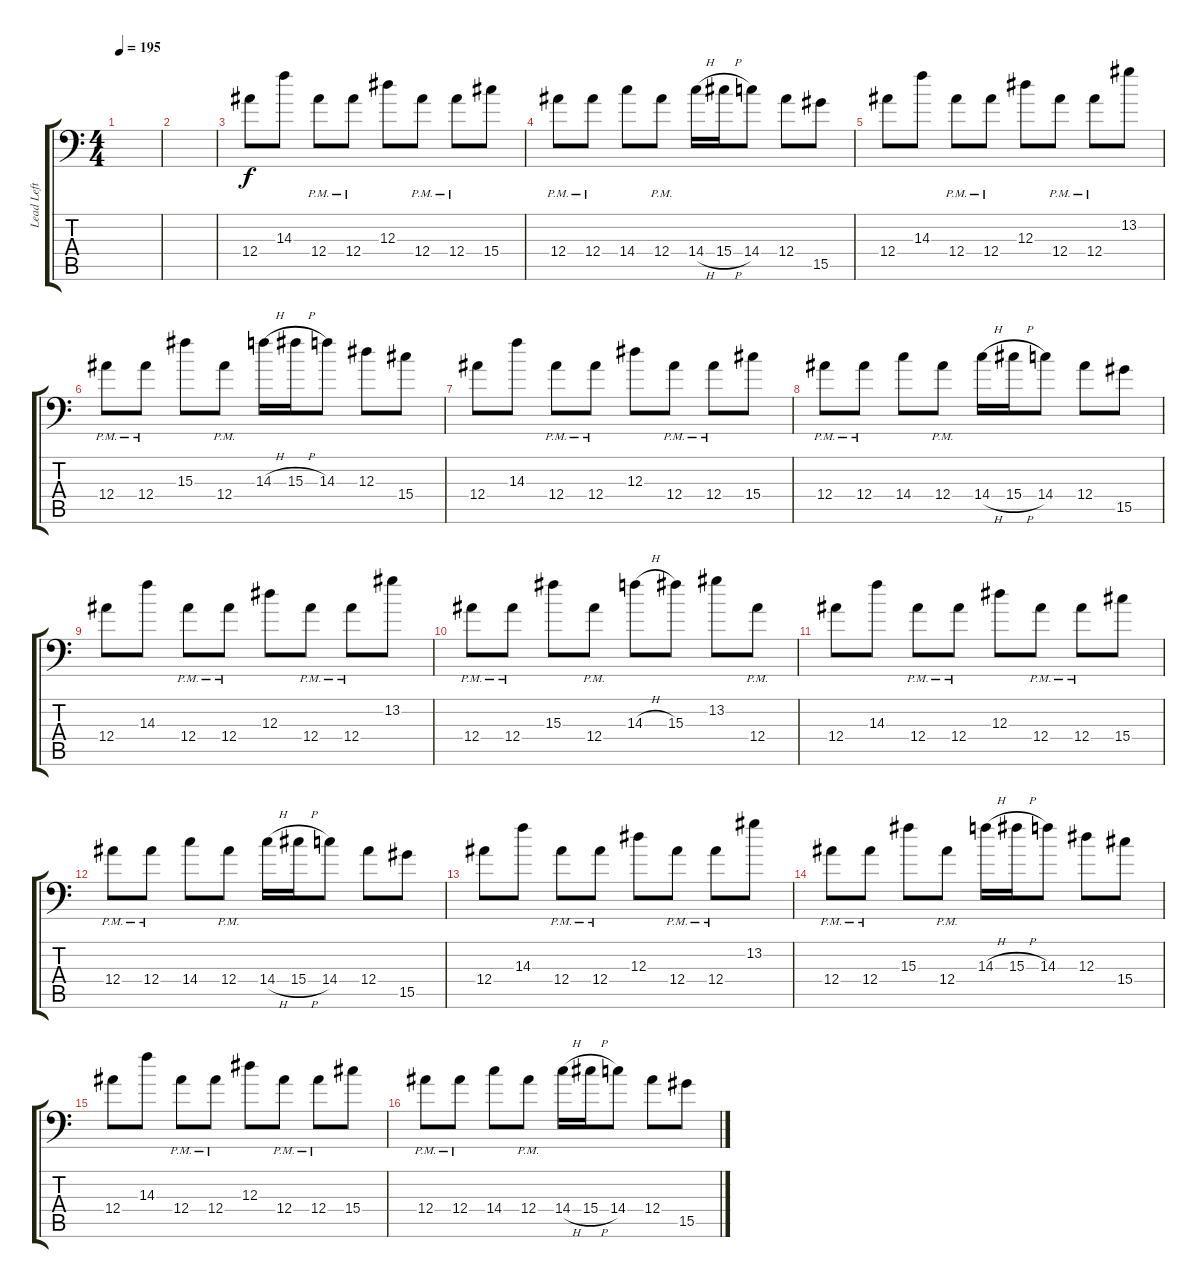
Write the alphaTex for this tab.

\track ("Lead Left 1" "Lead Left ") {instrument distortionguitar}
\staff {score tabs}
\tuning (C4 G3 Eb3 Bb2 F2 Bb1) {hide}
\ts (4 4)
\tempo 195
\clef f4
\ks c
|
|
12.4.8 14.3.8 12.4{pm}.8 12.4{pm}.8 12.3.8 12.4{pm}.8 12.4{pm}.8 15.4.8 |
12.4{pm}.8 12.4{pm}.8 14.4.8 12.4{pm}.8 14.4{h}.16 15.4{h}.16 14.4.8 12.4.8 15.5.8 |
12.4.8 14.3.8 12.4{pm}.8 12.4{pm}.8 12.3.8 12.4{pm}.8 12.4{pm}.8 13.2.8 |
12.4{pm}.8 12.4{pm}.8 15.3.8 12.4{pm}.8 14.3{h}.16 15.3{h}.16 14.3.8 12.3.8 15.4.8 |
12.4.8 14.3.8 12.4{pm}.8 12.4{pm}.8 12.3.8 12.4{pm}.8 12.4{pm}.8 15.4.8 |
12.4{pm}.8 12.4{pm}.8 14.4.8 12.4{pm}.8 14.4{h}.16 15.4{h}.16 14.4.8 12.4.8 15.5.8 |
12.4.8 14.3.8 12.4{pm}.8 12.4{pm}.8 12.3.8 12.4{pm}.8 12.4{pm}.8 13.2.8 |
12.4{pm}.8 12.4{pm}.8 15.3.8 12.4{pm}.8 14.3{h}.8 15.3.8 13.2.8 12.4{pm}.8 |
12.4.8 14.3.8 12.4{pm}.8 12.4{pm}.8 12.3.8 12.4{pm}.8 12.4{pm}.8 15.4.8 |
12.4{pm}.8 12.4{pm}.8 14.4.8 12.4{pm}.8 14.4{h}.16 15.4{h}.16 14.4.8 12.4.8 15.5.8 |
12.4.8 14.3.8 12.4{pm}.8 12.4{pm}.8 12.3.8 12.4{pm}.8 12.4{pm}.8 13.2.8 |
12.4{pm}.8 12.4{pm}.8 15.3.8 12.4{pm}.8 14.3{h}.16 15.3{h}.16 14.3.8 12.3.8 15.4.8 |
12.4.8 14.3.8 12.4{pm}.8 12.4{pm}.8 12.3.8 12.4{pm}.8 12.4{pm}.8 15.4.8 |
12.4{pm}.8 12.4{pm}.8 14.4.8 12.4{pm}.8 14.4{h}.16 15.4{h}.16 14.4.8 12.4.8 15.5.8
